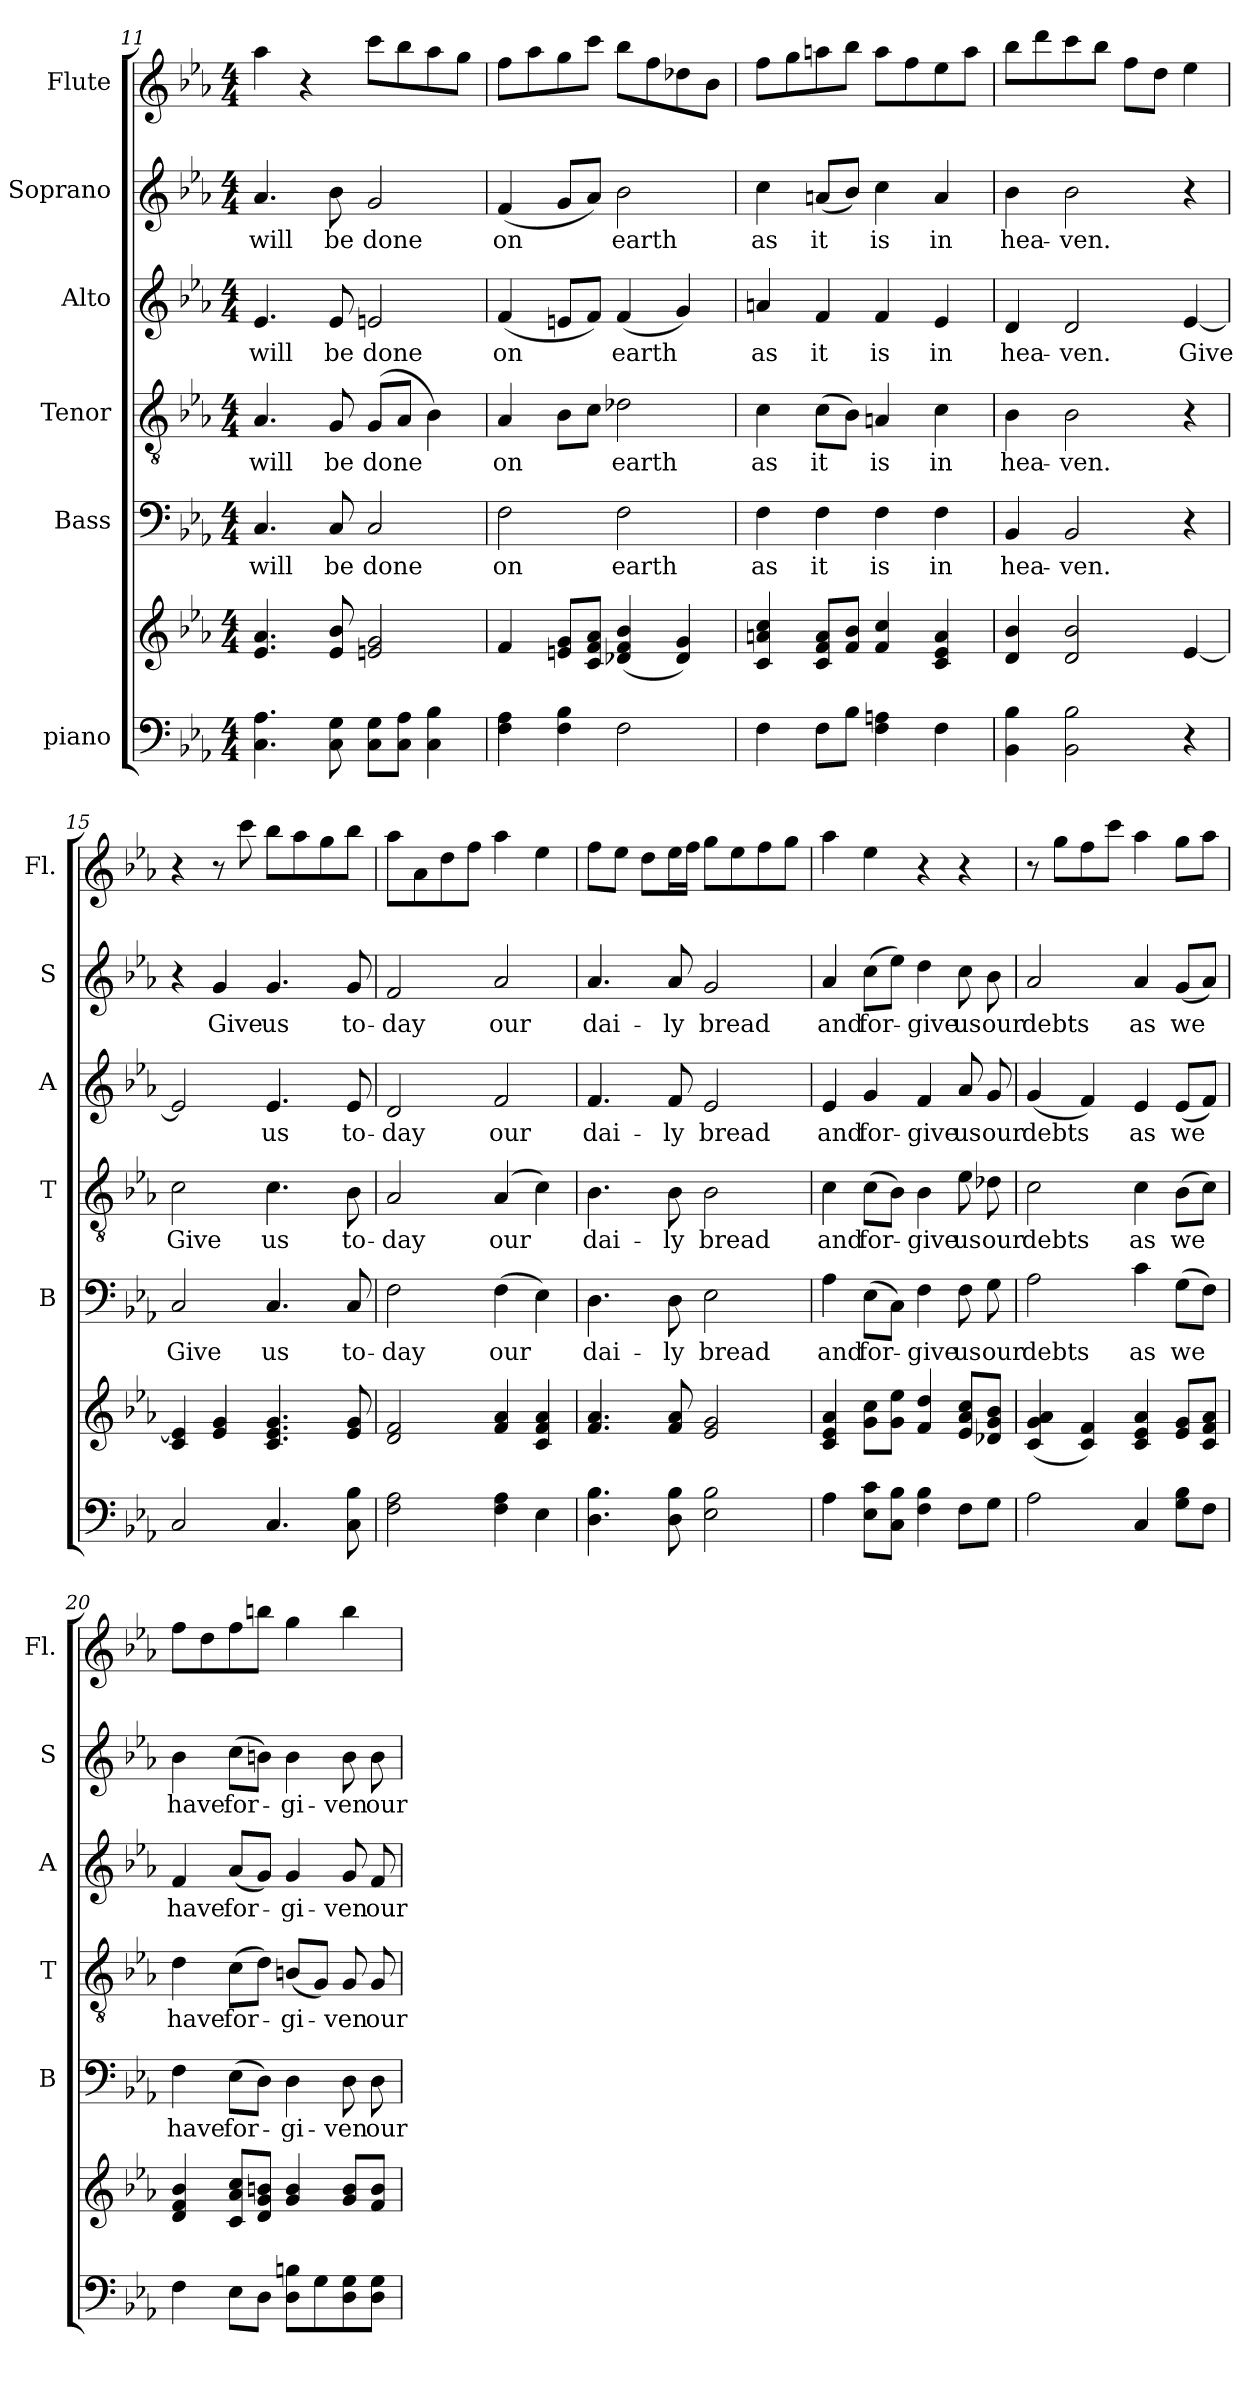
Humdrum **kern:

**kern	**kern	**kern	**text	**kern	**text	**kern	**text	**kern	**text	**kern
*part6	*part6	*part5	*part5	*part4	*part4	*part3	*part3	*part2	*part2	*part1
*staff7	*staff6	*staff5	*staff5	*staff4	*staff4	*staff3	*staff3	*staff2	*staff2	*staff1
*I"piano	*	*I"Bass	*	*I"Tenor	*	*I"Alto	*	*I"Soprano	*	*I"Flute
*	*	*I'B	*	*I'T	*	*I'A	*	*I'S	*	*I'Fl.
*clefF4	*clefG2	*clefF4	*	*clefGv2	*	*clefG2	*	*clefG2	*	*clefG2
*k[b-e-a-]	*k[b-e-a-]	*k[b-e-a-]	*	*k[b-e-a-]	*	*k[b-e-a-]	*	*k[b-e-a-]	*	*k[b-e-a-]
*E-:	*E-:	*E-:	*	*E-:	*	*E-:	*	*E-:	*	*E-:
*M4/4	*M4/4	*M4/4	*	*M4/4	*	*M4/4	*	*M4/4	*	*M4/4
=11	=11	=11	=11	=11	=11	=11	=11	=11	=11	=11
!	!	!	!LO:LY:b	!	!LO:LY:b	!	!LO:LY:b	!	!LO:LY:b	!
4.C!\ 4.A-!\	4.e-!/ 4.a-!/	4.C/	will	4.A-/	will	4.e-/	will	4.a-/	will	4aa-\
.	.	.	.	.	.	.	.	.	.	4r
!	!	!	!LO:LY:b	!	!LO:LY:b	!	!LO:LY:b	!	!LO:LY:b	!
8C!\ 8G!\	8e-!/ 8b-!/	8C/	be	8G/	be	8e-/	be	8b-\	be	.
!	!	!	!LO:LY:b	!	!LO:LY:b	!	!LO:LY:b	!	!LO:LY:b	!
8C!\ 8G!\L	2en!/ 2g!/	2C/	done	(>8G/L	done	2en/	done	2g/	done	8ccc\L
8C!\ 8A-!\J	.	.	.	8A-/J	.	.	.	.	.	8bb-\
4C!\ 4B-!\	.	.	.	4B-\)	.	.	.	.	.	8aa-\
.	.	.	.	.	.	.	.	.	.	8gg\J
=12	=12	=12	=12	=12	=12	=12	=12	=12	=12	=12
!	!	!	!LO:LY:b	!	!LO:LY:b	!	!LO:LY:b	!	!LO:LY:b	!
4F!\ 4A-!\	4f!/	2F\	on	4A-/	on	(<4f/	on	(<4f/	on	8ff\L
.	.	.	.	.	.	.	.	.	.	8aa-\
4F!\ 4B-!\	8en!/ 8g!/L	.	.	8B-\L	.	8en/L	.	8g/L	.	8gg\
.	8c!/ 8f!/ 8a-!/J	.	.	8c\J	.	8f/J)	.	8a-/J)	.	8ccc\J
!	!	!	!LO:LY:b	!	!LO:LY:b	!	!LO:LY:b	!	!LO:LY:b	!
2F!\	(<4d-X!/ 4f!/ 4b-!/	2F\	earth	2d-X\	earth	(<4f/	earth	2b-\	earth	8bb-\L
.	.	.	.	.	.	.	.	.	.	8ff\
.	4d-!/ 4g!/)	.	.	.	.	4g/)	.	.	.	8dd-X\
.	.	.	.	.	.	.	.	.	.	8b-\J
=13	=13	=13	=13	=13	=13	=13	=13	=13	=13	=13
!	!	!	!LO:LY:b	!	!LO:LY:b	!	!LO:LY:b	!	!LO:LY:b	!
4F!\	4c!/ 4an!/ 4cc!/	4F\	as	4c\	as	4an/	as	4cc\	as	8ff\L
.	.	.	.	.	.	.	.	.	.	8gg\
!	!	!	!LO:LY:b	!	!LO:LY:b	!	!LO:LY:b	!	!LO:LY:b	!
8F!\L	8c!/ 8f!/ 8a!/L	4F\	it	(>8c\L	it	4f/	it	(<8an/L	it	8aan\
8B-!\J	8f!/ 8b-!/J	.	.	8B-\J)	.	.	.	8b-/J)	.	8bb-\J
!	!	!	!LO:LY:b	!	!LO:LY:b	!	!LO:LY:b	!	!LO:LY:b	!
4F!\ 4An!\	4f!/ 4cc!/	4F\	is	4An/	is	4f/	is	4cc\	is	8aa\L
.	.	.	.	.	.	.	.	.	.	8ff\
!	!	!	!LO:LY:b	!	!LO:LY:b	!	!LO:LY:b	!	!LO:LY:b	!
4F!\	4c!/ 4e-!/ 4a!/	4F\	in	4c\	in	4e-/	in	4a/	in	8ee-\
.	.	.	.	.	.	.	.	.	.	8aa\J
=14	=14	=14	=14	=14	=14	=14	=14	=14	=14	=14
!	!	!	!LO:LY:b	!	!LO:LY:b	!	!LO:LY:b	!	!LO:LY:b	!
4BB-!\ 4B-!\	4d!/ 4b-!/	4BB-/	hea-	4B-\	hea-	4d/	hea-	4b-\	hea-	8bb-\L
.	.	.	.	.	.	.	.	.	.	8ddd\
!	!	!	!LO:LY:b	!	!LO:LY:b	!	!LO:LY:b	!	!LO:LY:b	!
2BB-!\ 2B-!\	2d!/ 2b-!/	2BB-/	-ven.	2B-\	-ven.	2d/	-ven.	2b-\	-ven.	8ccc\
.	.	.	.	.	.	.	.	.	.	8bb-\J
.	.	.	.	.	.	.	.	.	.	8ff\L
.	.	.	.	.	.	.	.	.	.	8dd\J
!	!	!	!	!	!	!	!LO:LY:b	!	!	!
4r	[4e-!/	4r	.	4r	.	[4e-/	Give	4r	.	4ee-\
!!LO:PB:g=z
=15	=15	=15	=15	=15	=15	=15	=15	=15	=15	=15
!	!	!	!LO:LY:b	!	!LO:LY:b	!	!	!	!	!
2C!/	4c!/ 4e-!/]	2C/	Give	2c\	Give	2e-/]	.	4r	.	4r
!	!	!	!	!	!	!	!	!	!LO:LY:b	!
.	4e-!/ 4g!/	.	.	.	.	.	.	4g/	Give	8r
.	.	.	.	.	.	.	.	.	.	8ccc\
!	!	!	!LO:LY:b	!	!LO:LY:b	!	!LO:LY:b	!	!LO:LY:b	!
4.C!/	4.c!/ 4.e-!/ 4.g!/	4.C/	us	4.c\	us	4.e-/	us	4.g/	us	8bb-\L
.	.	.	.	.	.	.	.	.	.	8aa-\
.	.	.	.	.	.	.	.	.	.	8gg\
!	!	!	!LO:LY:b	!	!LO:LY:b	!	!LO:LY:b	!	!LO:LY:b	!
8C!\ 8B-!\	8e-!/ 8g!/	8C/	to-	8B-\	to-	8e-/	to-	8g/	to-	8bb-\J
=16	=16	=16	=16	=16	=16	=16	=16	=16	=16	=16
!	!	!	!LO:LY:b	!	!LO:LY:b	!	!LO:LY:b	!	!LO:LY:b	!
2F!\ 2A-!\	2d!/ 2f!/	2F\	-day	2A-/	-day	2d/	-day	2f/	-day	8aa-\L
.	.	.	.	.	.	.	.	.	.	8a-\
.	.	.	.	.	.	.	.	.	.	8dd\
.	.	.	.	.	.	.	.	.	.	8ff\J
!	!	!	!LO:LY:b	!	!LO:LY:b	!	!LO:LY:b	!	!LO:LY:b	!
4F!\ 4A-!\	4f!/ 4a-!/	(>4F\	our	(>4A-/	our	2f/	our	2a-/	our	4aa-\
4E-!\	4c!/ 4f!/ 4a-!/	4E-\)	.	4c\)	.	.	.	.	.	4ee-\
=17	=17	=17	=17	=17	=17	=17	=17	=17	=17	=17
!	!	!	!LO:LY:b	!	!LO:LY:b	!	!LO:LY:b	!	!LO:LY:b	!
4.D!\ 4.B-!\	4.f!/ 4.a-!/	4.D\	dai-	4.B-\	dai-	4.f/	dai-	4.a-/	dai-	8ff\L
.	.	.	.	.	.	.	.	.	.	8ee-\J
.	.	.	.	.	.	.	.	.	.	8dd\L
!	!	!	!LO:LY:b	!	!LO:LY:b	!	!LO:LY:b	!	!LO:LY:b	!
8D!\ 8B-!\	8f!/ 8a-!/	8D\	-ly	8B-\	-ly	8f/	-ly	8a-/	-ly	16ee-\L
.	.	.	.	.	.	.	.	.	.	16ff\JJ
!	!	!	!LO:LY:b	!	!LO:LY:b	!	!LO:LY:b	!	!LO:LY:b	!
2E-!\ 2B-!\	2e-!/ 2g!/	2E-\	bread	2B-\	bread	2e-/	bread	2g/	bread	8gg\L
.	.	.	.	.	.	.	.	.	.	8ee-\
.	.	.	.	.	.	.	.	.	.	8ff\
.	.	.	.	.	.	.	.	.	.	8gg\J
=18	=18	=18	=18	=18	=18	=18	=18	=18	=18	=18
!	!	!	!LO:LY:b	!	!LO:LY:b	!	!LO:LY:b	!	!LO:LY:b	!
4A-!\	4c!/ 4e-!/ 4a-!/	4A-\	and	4c\	and	4e-/	and	4a-/	and	4aa-\
!	!	!	!LO:LY:b	!	!LO:LY:b	!	!LO:LY:b	!	!LO:LY:b	!
8E-!\ 8c!\L	8g!\ 8cc!\L	(>8E-\L	for-	(>8c\L	for-	4g/	for-	(>8cc\L	for-	4ee-\
8C!\ 8B-!\J	8g!\ 8ee-!\J	8C\J)	.	8B-\J)	.	.	.	8ee-\J)	.	.
!	!	!	!LO:LY:b	!	!LO:LY:b	!	!LO:LY:b	!	!LO:LY:b	!
4F!\ 4B-!\	4f!/ 4dd!/	4F\	-give	4B-\	-give	4f/	-give	4dd\	-give	4r
!	!	!	!LO:LY:b	!	!LO:LY:b	!	!LO:LY:b	!	!LO:LY:b	!
8F!\L	8e-!/ 8a-!/ 8cc!/L	8F\	us	8e-\	us	8a-/	us	8cc\	us	4r
!	!	!	!LO:LY:b	!	!LO:LY:b	!	!LO:LY:b	!	!LO:LY:b	!
8G!\J	8d-X!/ 8g!/ 8b-!/J	8G\	our	8d-X\	our	8g/	our	8b-\	our	.
=19	=19	=19	=19	=19	=19	=19	=19	=19	=19	=19
!	!	!	!LO:LY:b	!	!LO:LY:b	!	!LO:LY:b	!	!LO:LY:b	!
2A-!\	(<4c!/ 4g!/ 4a-!/	2A-\	debts	2c\	debts	(<4g/	debts	2a-/	debts	8r
.	.	.	.	.	.	.	.	.	.	8gg\L
.	4c!/ 4f!/)	.	.	.	.	4f/)	.	.	.	8ff\
.	.	.	.	.	.	.	.	.	.	8ccc\J
!	!	!	!LO:LY:b	!	!LO:LY:b	!	!LO:LY:b	!	!LO:LY:b	!
4C!/	4c!/ 4e-!/ 4a-!/	4c\	as	4c\	as	4e-/	as	4a-/	as	4aa-\
!	!	!	!LO:LY:b	!	!LO:LY:b	!	!LO:LY:b	!	!LO:LY:b	!
8G!\ 8B-!\L	8e-!/ 8g!/L	(>8G\L	we	(>8B-\L	we	(<8e-/L	we	(<8g/L	we	8gg\L
8F!\J	8c!/ 8f!/ 8a-!/J	8F\J)	.	8c\J)	.	8f/J)	.	8a-/J)	.	8aa-\J
!!LO:LB:g=z
=20	=20	=20	=20	=20	=20	=20	=20	=20	=20	=20
!	!	!	!LO:LY:b	!	!LO:LY:b	!	!LO:LY:b	!	!LO:LY:b	!
4F!\	4d!/ 4f!/ 4b-!/	4F\	have	4d\	have	4f/	have	4b-\	have	8ff\L
.	.	.	.	.	.	.	.	.	.	8dd\
!	!	!	!LO:LY:b	!	!LO:LY:b	!	!LO:LY:b	!	!LO:LY:b	!
8E-!\L	8c!/ 8a-!/ 8cc!/L	(>8E-\L	for-	(>8c\L	for-	(<8a-/L	for-	(>8cc\L	for-	8ff\
8D!\J	8d!/ 8g!/ 8bn!/J	8D\J)	.	8d\J)	.	8g/J)	.	8bn\J)	.	8bbn\J
!	!	!	!LO:LY:b	!	!LO:LY:b	!	!LO:LY:b	!	!LO:LY:b	!
8D!\ 8Bn!\L	4g!/ 4b!/	4D\	-gi-	(<8Bn/L	-gi-	4g/	-gi-	4b\	-gi-	4gg\
8G!\	.	.	.	8G/J)	.	.	.	.	.	.
!	!	!	!LO:LY:b	!	!LO:LY:b	!	!LO:LY:b	!	!LO:LY:b	!
8D!\ 8G!\	8g!/ 8b!/L	8D\	-ven	8G/	-ven	8g/	-ven	8b\	-ven	4bb\
!	!	!	!LO:LY:b	!	!LO:LY:b	!	!LO:LY:b	!	!LO:LY:b	!
8D!\ 8G!\J	8f!/ 8b!/J	8D\	our	8G/	our	8f/	our	8b\	our	.
=	=	=	=	=	=	=	=	=	=	=
*-	*-	*-	*-	*-	*-	*-	*-	*-	*-	*-
